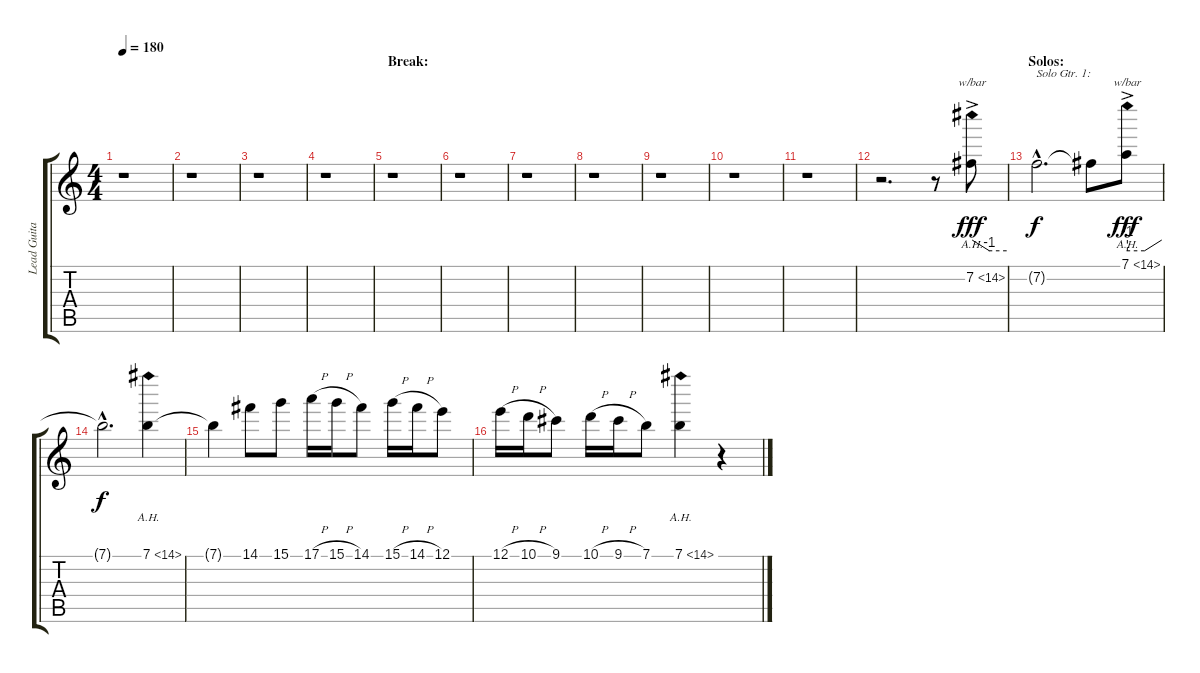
\track ("Lead Guitar 1" "Lead Guita") {instrument distortionguitar}
\staff {score tabs}
\tuning (E4 B3 G3 D3 A2 E2) {hide}
\ts (4 4)
\tempo 180
\clef g2
\ks c
r.1{dy fff} |
r.1 |
r.1 |
r.1 |
\section ("" "Break:")
r.1 |
r.1 |
r.1 |
r.1 |
r.1 |
r.1 |
r.1 |
r.2{d} r.8 7.2{ah 7 ac}.8{tbe (custom default 0 0 30 -4 60 -4)} |
\section ("" "Solos:")
7.2{hac t}.2{d txt "Solo Gtr. 1:" dy f} 7.2{t}.8 7.1{ah 7 ac}.8{tbe (custom default 0 -4 30 -4 60 0) dy fff} |
7.1{hac t}.2{d dy f} 7.1{ah 7}.4 |
7.1{t}.4 14.1.8 15.1.8 17.1{h}.16 15.1{h}.16 14.1.8 15.1{h}.16 14.1{h}.16 12.1.8 |
12.1{h}.16 10.1{h}.16 9.1.8 10.1{h}.16 9.1{h}.16 7.1.8 7.1{ah 7}.4 r.4
